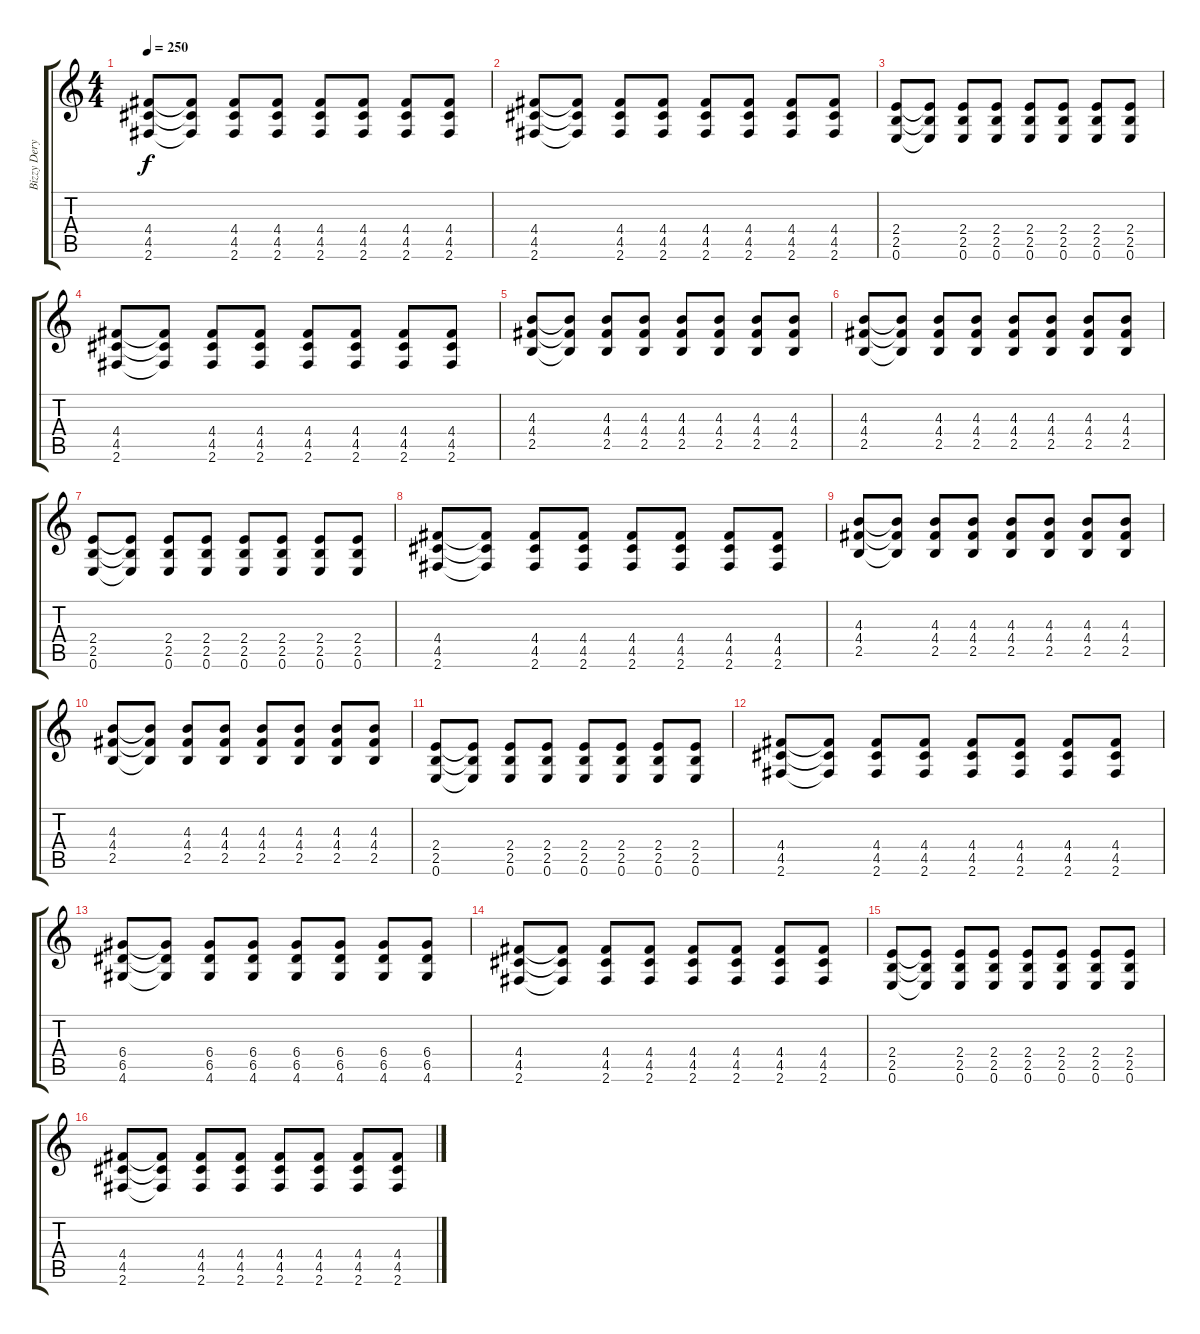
\track ("Bizzy Deryck" "Bizzy Dery") {instrument distortionguitar}
\staff {score tabs}
\tuning (E4 B3 G3 D3 A2 E2) {hide}
\ts (4 4)
\tempo 250
\clef g2
\ks c
(4.4 4.5 2.6).8{dy f} (4.4{t} 4.5{t} 2.6{t}).8 (4.4 4.5 2.6).8 (4.4 4.5 2.6).8 (4.4 4.5 2.6).8 (4.4 4.5 2.6).8 (4.4 4.5 2.6).8 (4.4 4.5 2.6).8 |
(4.4 4.5 2.6).8 (4.4{t} 4.5{t} 2.6{t}).8 (4.4 4.5 2.6).8 (4.4 4.5 2.6).8 (4.4 4.5 2.6).8 (4.4 4.5 2.6).8 (4.4 4.5 2.6).8 (4.4 4.5 2.6).8 |
(2.4 2.5 0.6).8 (2.4{t} 2.5{t} 0.6{t}).8 (2.4 2.5 0.6).8 (2.4 2.5 0.6).8 (2.4 2.5 0.6).8 (2.4 2.5 0.6).8 (2.4 2.5 0.6).8 (2.4 2.5 0.6).8 |
(4.4 4.5 2.6).8 (4.4{t} 4.5{t} 2.6{t}).8 (4.4 4.5 2.6).8 (4.4 4.5 2.6).8 (4.4 4.5 2.6).8 (4.4 4.5 2.6).8 (4.4 4.5 2.6).8 (4.4 4.5 2.6).8 |
(4.3 4.4 2.5).8 (4.3{t} 4.4{t} 2.5{t}).8 (4.3 4.4 2.5).8 (4.3 4.4 2.5).8 (4.3 4.4 2.5).8 (4.3 4.4 2.5).8 (4.3 4.4 2.5).8 (4.3 4.4 2.5).8 |
(4.3 4.4 2.5).8 (4.3{t} 4.4{t} 2.5{t}).8 (4.3 4.4 2.5).8 (4.3 4.4 2.5).8 (4.3 4.4 2.5).8 (4.3 4.4 2.5).8 (4.3 4.4 2.5).8 (4.3 4.4 2.5).8 |
(2.4 2.5 0.6).8 (2.4{t} 2.5{t} 0.6{t}).8 (2.4 2.5 0.6).8 (2.4 2.5 0.6).8 (2.4 2.5 0.6).8 (2.4 2.5 0.6).8 (2.4 2.5 0.6).8 (2.4 2.5 0.6).8 |
(4.4 4.5 2.6).8 (4.4{t} 4.5{t} 2.6{t}).8 (4.4 4.5 2.6).8 (4.4 4.5 2.6).8 (4.4 4.5 2.6).8 (4.4 4.5 2.6).8 (4.4 4.5 2.6).8 (4.4 4.5 2.6).8 |
(4.3 4.4 2.5).8 (4.3{t} 4.4{t} 2.5{t}).8 (4.3 4.4 2.5).8 (4.3 4.4 2.5).8 (4.3 4.4 2.5).8 (4.3 4.4 2.5).8 (4.3 4.4 2.5).8 (4.3 4.4 2.5).8 |
(4.3 4.4 2.5).8 (4.3{t} 4.4{t} 2.5{t}).8 (4.3 4.4 2.5).8 (4.3 4.4 2.5).8 (4.3 4.4 2.5).8 (4.3 4.4 2.5).8 (4.3 4.4 2.5).8 (4.3 4.4 2.5).8 |
(2.4 2.5 0.6).8 (2.4{t} 2.5{t} 0.6{t}).8 (2.4 2.5 0.6).8 (2.4 2.5 0.6).8 (2.4 2.5 0.6).8 (2.4 2.5 0.6).8 (2.4 2.5 0.6).8 (2.4 2.5 0.6).8 |
(4.4 4.5 2.6).8 (4.4{t} 4.5{t} 2.6{t}).8 (4.4 4.5 2.6).8 (4.4 4.5 2.6).8 (4.4 4.5 2.6).8 (4.4 4.5 2.6).8 (4.4 4.5 2.6).8 (4.4 4.5 2.6).8 |
(6.4 6.5 4.6).8 (6.4{t} 6.5{t} 4.6{t}).8 (6.4 6.5 4.6).8 (6.4 6.5 4.6).8 (6.4 6.5 4.6).8 (6.4 6.5 4.6).8 (6.4 6.5 4.6).8 (6.4 6.5 4.6).8 |
(4.4 4.5 2.6).8 (4.4{t} 4.5{t} 2.6{t}).8 (4.4 4.5 2.6).8 (4.4 4.5 2.6).8 (4.4 4.5 2.6).8 (4.4 4.5 2.6).8 (4.4 4.5 2.6).8 (4.4 4.5 2.6).8 |
(2.4 2.5 0.6).8 (2.4{t} 2.5{t} 0.6{t}).8 (2.4 2.5 0.6).8 (2.4 2.5 0.6).8 (2.4 2.5 0.6).8 (2.4 2.5 0.6).8 (2.4 2.5 0.6).8 (2.4 2.5 0.6).8 |
(4.4 4.5 2.6).8 (4.4{t} 4.5{t} 2.6{t}).8 (4.4 4.5 2.6).8 (4.4 4.5 2.6).8 (4.4 4.5 2.6).8 (4.4 4.5 2.6).8 (4.4 4.5 2.6).8 (4.4 4.5 2.6).8
